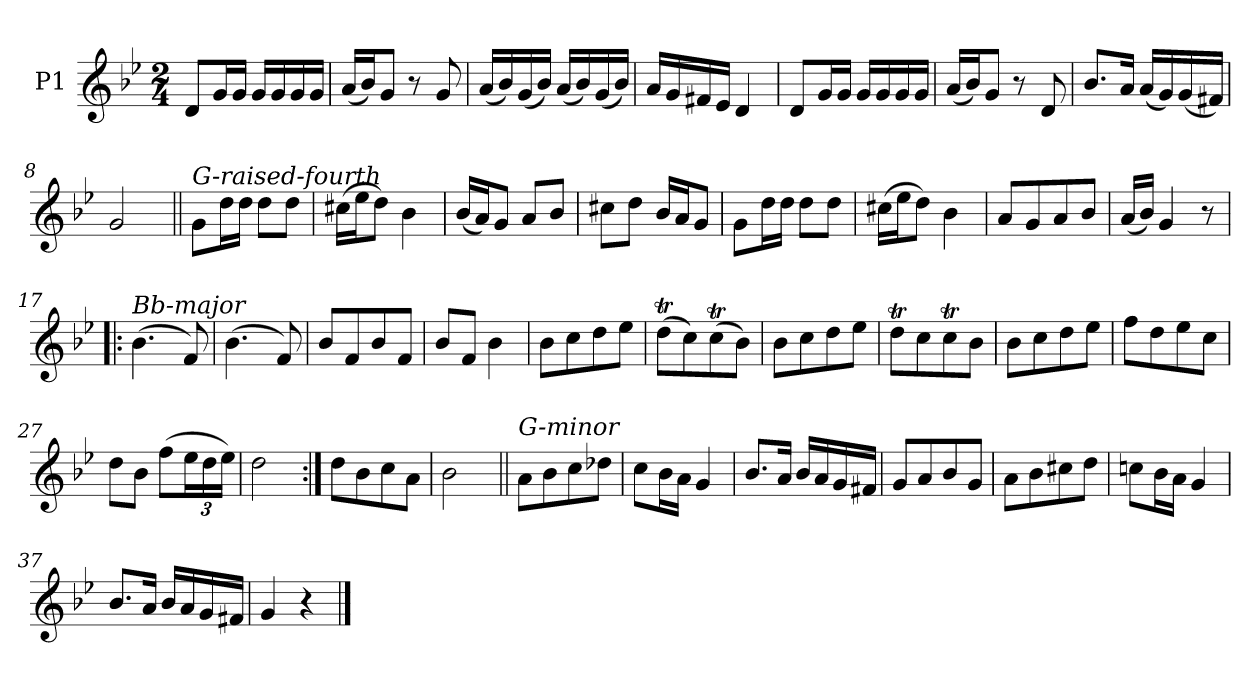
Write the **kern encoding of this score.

**kern
*part1
*staff1
*I"P1
*clefG2
*k[b-e-]
*g:
*M2/4
=1
8dL
16gL
16gJJ
16gLL
16g
16g
16gJJ
=2
(16aLL
16b-J)
8gJ
8r
8g
=3
(16aLL
16b-)
(16g
16b-JJ)
(16aLL
16b-)
(16g
16b-JJ)
=4
16aLL
16g
16f#X
16e-JJ
4d
=5
8dL
16gL
16gJJ
16gLL
16g
16g
16gJJ
=6
(16aLL
16b-J)
8gJ
8r
8d
=7
8.b-L
16aJk
(16aLL
16g)
(16g
16f#XJJ)
=8
2g
=9||
!LO:TX:a:i:t=G-raised-fourth
8gL
16ddL
16ddJJ
8ddL
8ddJ
=10
(16cc#XLL
16ee-J
8ddJ)
4b-
=11
(16b-LL
16aJ)
8gJ
8aL
8b-J
=12
8cc#XL
8ddJ
16b-LL
16aJ
8gJ
=13
8gL
16ddL
16ddJJ
8ddL
8ddJ
=14
(16cc#XLL
16ee-J
8ddJ)
4b-
=15
8aL
8g
8a
8b-J
=16
(16aLL
16b-JJ)
4g
8r
=17!|:
!LO:TX:a:i:t=Bb-major
(4.b-
8f)
=18
(4.b-
8f)
=19
8b-L
8f
8b-
8fJ
=20
8b-L
8fJ
4b-
=21
8b-L
8cc
8dd
8ee-J
=22
(8ddtL
8cc)
(8ccT
8b-J)
=23
8b-L
8cc
8dd
8ee-J
=24
8ddtL
8cc
8ccT
8b-J
=25
8b-L
8cc
8dd
8ee-J
=26
8ffL
8dd
8ee-
8ccJ
=27
8ddL
8b-J
(8ffL
24ee-L
24dd
24ee-JJ)
=28
2dd
=29:|!
8ddL
8b-
8cc
8aJ
=30
2b-
=31||
!LO:TX:a:i:t=G-minor
8aL
8b-
8cc
8dd-XJ
=32
8ccL
16b-L
16aJJ
4g
=33
8.b-L
16aJk
16b-LL
16a
16g
16f#XJJ
=34
8gL
8a
8b-
8gJ
=35
8aL
8b-
8cc#X
8ddJ
=36
8ccnL
16b-L
16aJJ
4g
=37
8.b-L
16aJk
16b-LL
16a
16g
16f#XJJ
=38
4g
4r
==
*-
